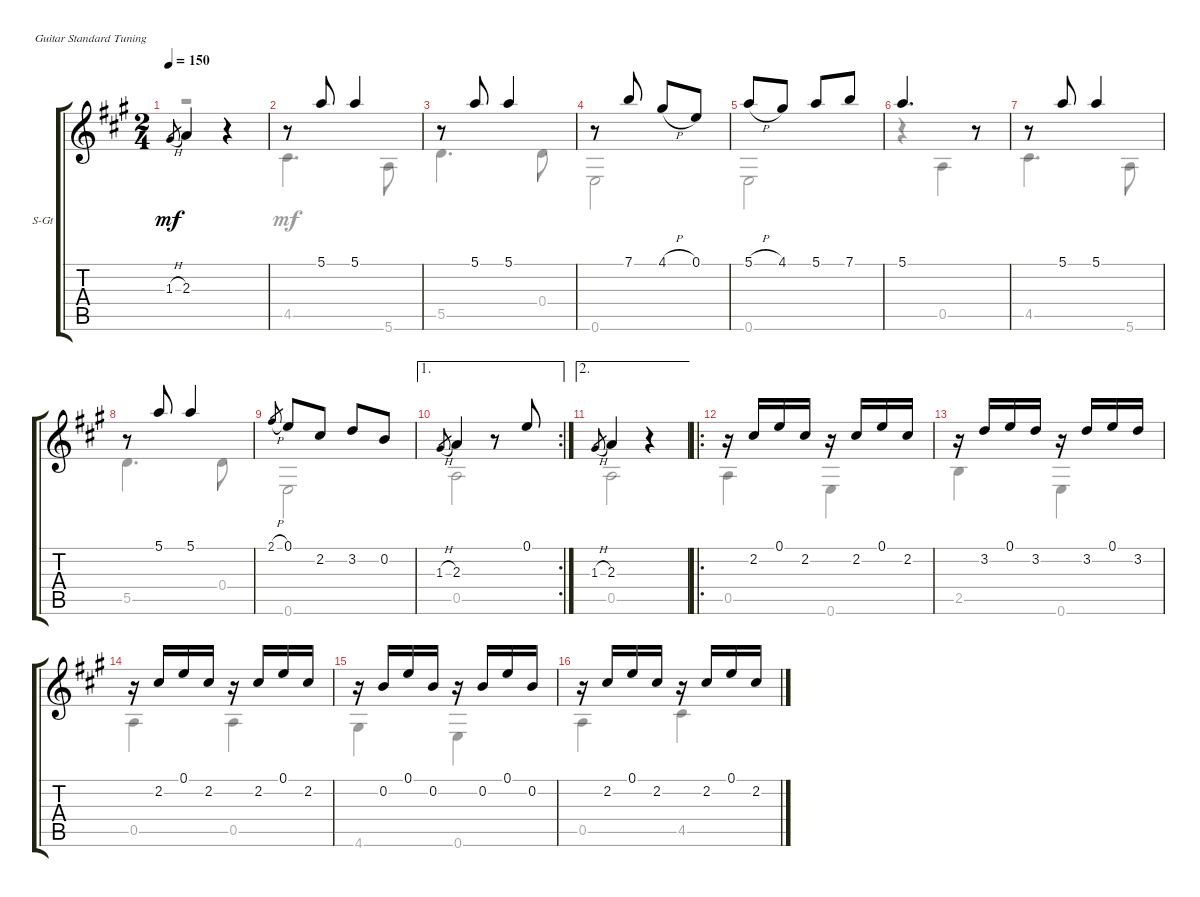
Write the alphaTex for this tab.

\defaultSystemsLayout 4
\bracketExtendMode groupsimilarinstruments
\firstSystemTrackNameOrientation horizontal
\otherSystemsTrackNameOrientation horizontal
\track ("Acoustic guitar" "S-Gt") {instrument acousticguitarsteel}
\staff {score tabs}
\tuning (E4 B3 G3 D3 A2 E2)
\voice
\ts (2 4)
\tempo 150
\clef g2
\ks a
1.3{h}.8{gr dy mf} 2.3.4 r.4 |
r.8 5.1.8 5.1.4 |
r.8 5.1.8 5.1.4 |
r.8 7.1.8{beam split} 4.1{h}.8{beam merge} 0.1.8 |
5.1{h}.8 4.1.8 5.1.8 7.1.8 |
5.1.4{d} r.8 |
r.8 5.1.8 5.1.4 |
r.8 5.1.8 5.1.4 |
2.1{h}.8{gr} 0.1.8 2.2.8 3.2.8 0.2.8 |
\ae 1
\rc 2
1.3{h}.8{gr} 2.3.4 r.8 0.1.8 |
\ae 2
1.3{h}.8{gr} 2.3.4 r.4 |
\ro
r.16 2.2.16 0.1.16 2.2.16 r.16 2.2.16 0.1.16 2.2.16 |
r.16 3.2.16 0.1.16 3.2.16 r.16 3.2.16 0.1.16 3.2.16 |
r.16 2.2.16 0.1.16 2.2.16 r.16 2.2.16 0.1.16 2.2.16 |
r.16 0.2.16 0.1.16 0.2.16 r.16 0.2.16 0.1.16 0.2.16 |
r.16 2.2.16 0.1.16 2.2.16 r.16 2.2.16 0.1.16 2.2.16
\voice
\clef g2
\ottava regular
\simile none
\ks a
r.2{dy mf} |
4.5.4{d} 5.6.8 |
5.5.4{d} 0.4.8 |
0.6.2 |
0.6.2 |
r.4 0.5.4 |
4.5.4{d} 5.6.8 |
5.5.4{d} 0.4.8 |
0.6.2 |
0.5.2 |
0.5.2 |
0.5.4 0.6.4 |
2.5.4 0.6.4 |
0.5.4 0.5.4 |
4.6.4 0.6.4 |
0.5.4 4.5.4
